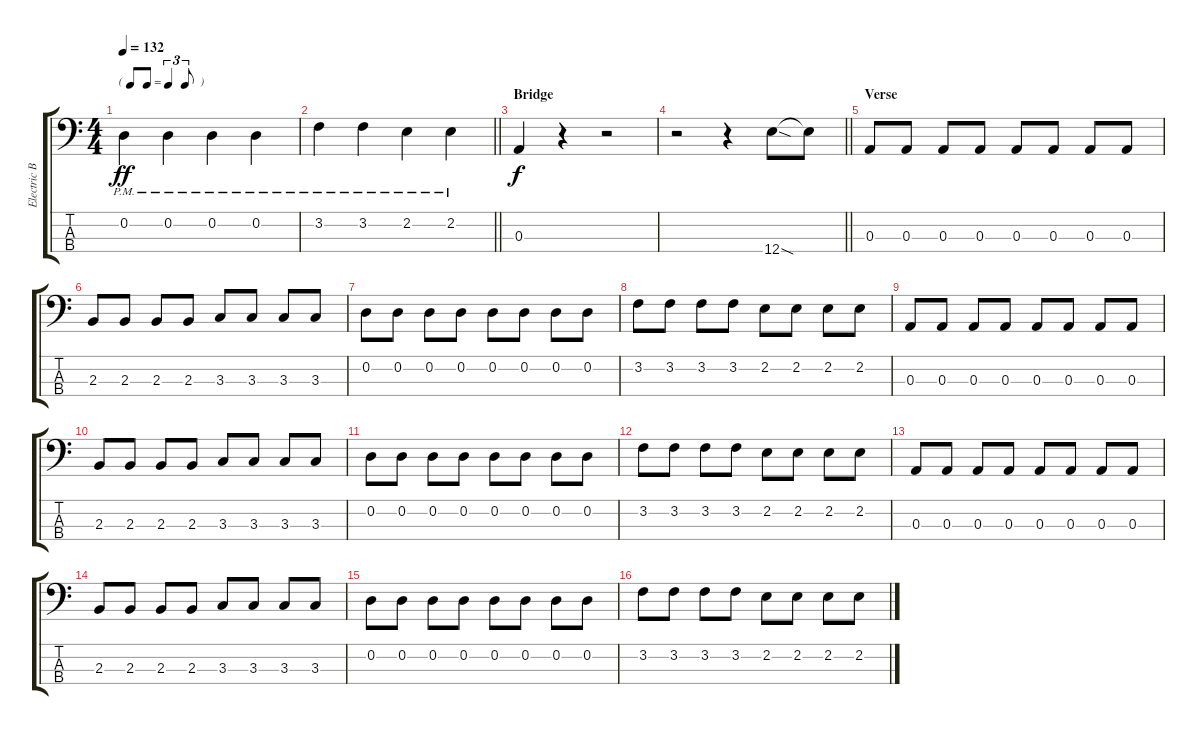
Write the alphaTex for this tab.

\track ("Electric Bass" "Electric B") {instrument electricbassfinger}
\staff {score tabs}
\tuning (G2 D2 A1 E1) {hide}
\ts (4 4)
\tf triplet8th
\tempo 132
\clef f4
\ks c
0.2{pm}.4{dy ff} 0.2{pm}.4 0.2{pm}.4 0.2{pm}.4 |
\barLineRight lightlight
3.2{pm}.4 3.2{pm}.4 2.2{pm}.4 2.2{pm}.4 |
\section ("" "Bridge")
0.3.4{dy f} r.4 r.2 |
\barLineRight lightlight
r.2 r.4 12.4{sod}.8 12.4{t}.8 |
\section ("" "Verse")
0.3.8 0.3.8 0.3.8 0.3.8 0.3.8 0.3.8 0.3.8 0.3.8 |
2.3.8 2.3.8 2.3.8 2.3.8 3.3.8 3.3.8 3.3.8 3.3.8 |
0.2.8 0.2.8 0.2.8 0.2.8 0.2.8 0.2.8 0.2.8 0.2.8 |
3.2.8 3.2.8 3.2.8 3.2.8 2.2.8 2.2.8 2.2.8 2.2.8 |
0.3.8 0.3.8 0.3.8 0.3.8 0.3.8 0.3.8 0.3.8 0.3.8 |
2.3.8 2.3.8 2.3.8 2.3.8 3.3.8 3.3.8 3.3.8 3.3.8 |
0.2.8 0.2.8 0.2.8 0.2.8 0.2.8 0.2.8 0.2.8 0.2.8 |
3.2.8 3.2.8 3.2.8 3.2.8 2.2.8 2.2.8 2.2.8 2.2.8 |
0.3.8 0.3.8 0.3.8 0.3.8 0.3.8 0.3.8 0.3.8 0.3.8 |
2.3.8 2.3.8 2.3.8 2.3.8 3.3.8 3.3.8 3.3.8 3.3.8 |
0.2.8 0.2.8 0.2.8 0.2.8 0.2.8 0.2.8 0.2.8 0.2.8 |
3.2.8 3.2.8 3.2.8 3.2.8 2.2.8 2.2.8 2.2.8 2.2.8
